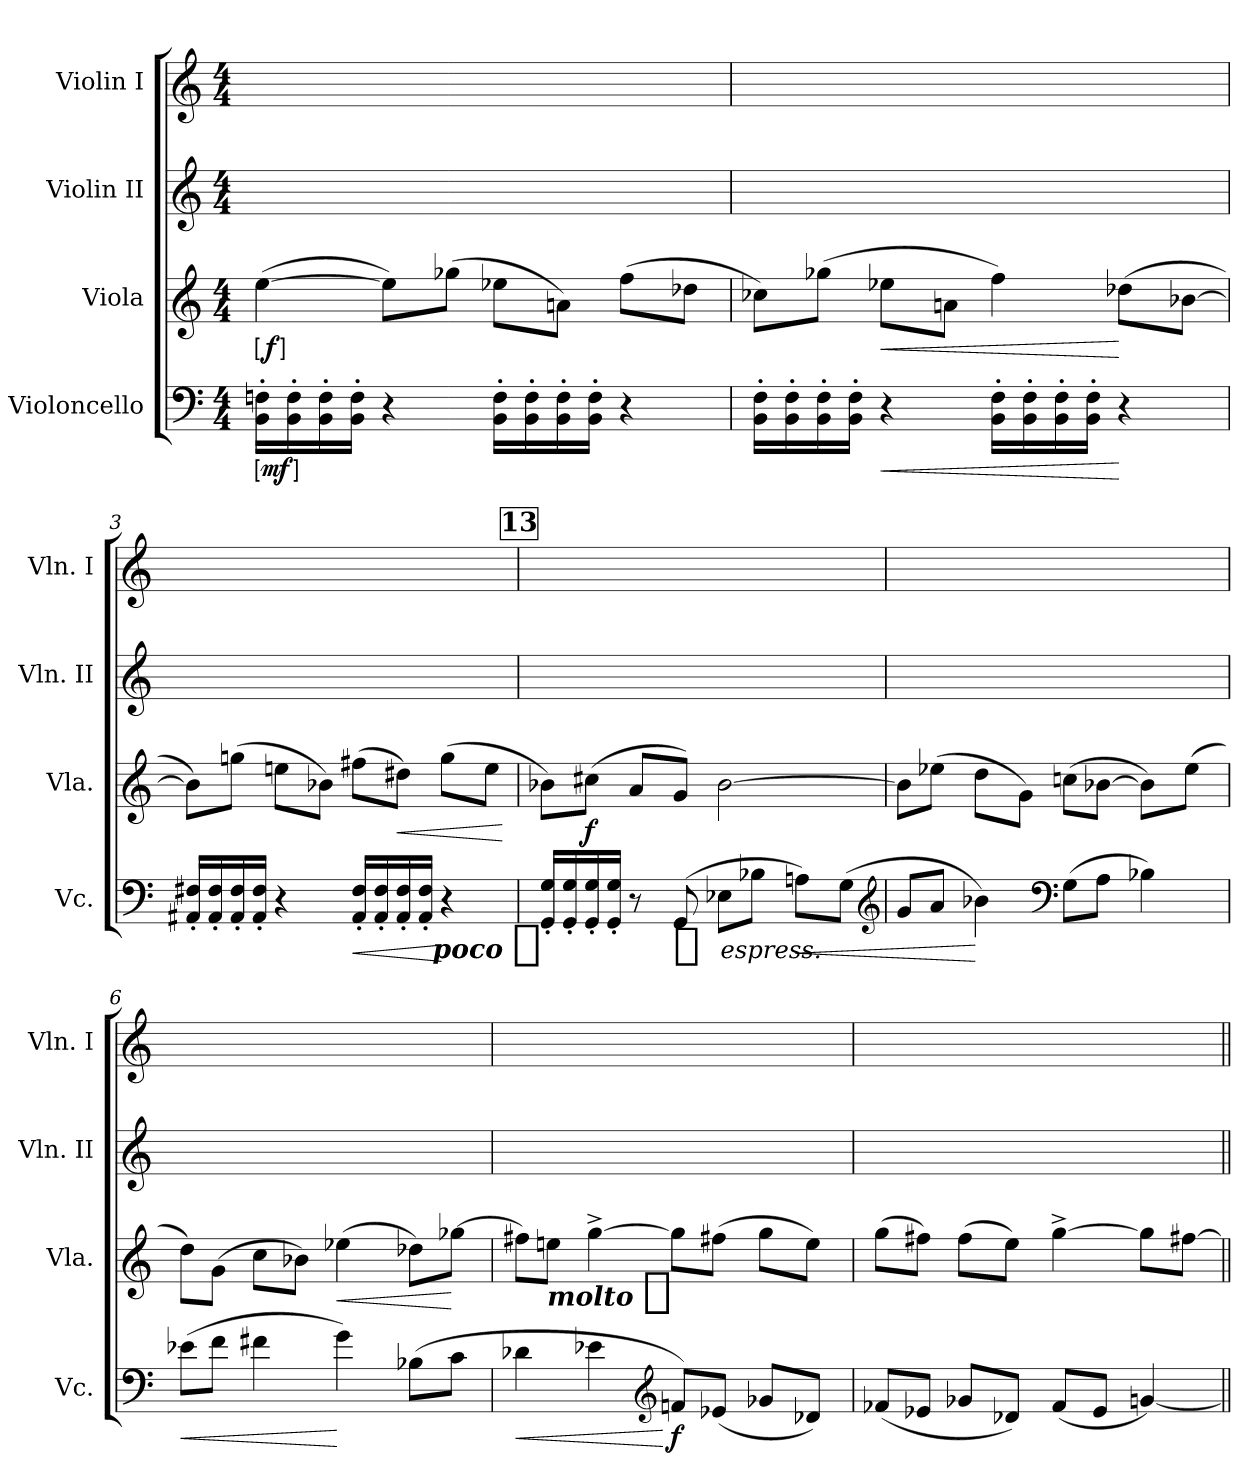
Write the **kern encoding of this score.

**kern	**dynam	**kern	**dynam	**kern	**kern
*part4	*part4	*part3	*part3	*part2	*part1
*staff4	*staff4	*staff3	*staff3	*staff2	*staff1
*I"Violoncello	*	*I"Viola	*	*I"Violin II	*I"Violin I
*I'Vc.	*	*I'Vla.	*	*I'Vln. II	*I'Vln. I
*clefF4	*	*clefG2	*	*clefG2	*clefG2
*k[]	*	*k[]	*	*k[]	*k[]
*C:	*	*C:	*	*C:	*C:
*M4/4	*	*M4/4	*	*M4/4	*M4/4
=1	=1	=1	=1	=1	=1
!	!LO:DY:ed=brack	!	!LO:DY:ed=brack	!	!
16BB' 16Fn'LL	mf	([4ee	f	8ryy	4ryy
16BB' 16F'	.	.	.	.	.
16BB' 16F'	.	.	.	16ryy	.
16BB' 16F'JJ	.	.	.	16ryy	.
4r	.	8eeL])	.	16ryy	4.ryy
.	.	.	.	16ryy	.
.	.	(8gg-XJ	.	8ryy	.
16BB' 16F'LL	.	8ee-XL	.	8ryy	.
16BB' 16F'	.	.	.	.	.
16BB' 16F'	.	8anJ)	.	16ryy	8ryy
16BB' 16F'JJ	.	.	.	16ryy	.
4r	.	(8ffL	.	16ryy	4ryy
.	.	.	.	16ryy	.
.	.	8dd-XJ	.	8ryy	.
=2	=2	=2	=2	=2	=2
16BB' 16F'LL	.	8cc-XL)	.	8ryy	4.ryy
16BB' 16F'	.	.	.	.	.
16BB' 16F'	.	(8gg-XJ	.	16ryy	.
16BB' 16F'JJ	.	.	.	16ryy	.
!	!LO:HP:b	!	!LO:HP:b	!	!
4r	<	8ee-XL	<	16ryy	.
.	.	.	.	16ryy	.
.	.	8anJ	.	8ryy	8ryy
16BB' 16F'LL	.	4ff)	.	8ryy	4ryy
16BB' 16F'	.	.	.	.	.
16BB' 16F'	.	.	.	16ryy	.
16BB' 16F'JJ	.	.	.	16ryy	.
4r	[	(8dd-XL	[	16ryy	8ryy
.	.	.	.	16ryy	.
.	.	[8b-XJ	.	8ryy	8ryy
=3	=3	=3	=3	=3	=3
16AA#X' 16F#X'LL	.	8b-L])	.	8ryy	4.ryy
16AA#' 16F#'	.	.	.	.	.
16AA#' 16F#'	.	(8ggnJ	.	16ryy	.
16AA#' 16F#'JJ	.	.	.	16ryy	.
4r	.	8eenL	.	16ryy	.
.	.	.	.	16ryy	.
.	.	8b-XJ)	.	8ryy	8ryy
!	!LO:HP:b	!	!	!	!
16AA#' 16F#'LL	<	(8ff#XL	.	8ryy	4ryy
16AA#' 16F#'	.	.	.	.	.
!	!	!	!LO:HP:b	!	!
16AA#' 16F#'	.	8dd#XJ)	<	16ryy	.
16AA#' 16F#'JJ	.	.	.	16ryy	.
4r	[	(8ggL	.	16ryy	8ryy
.	.	.	.	16ryy	.
.	.	8eeJ	.	8ryy	8ryy
.	.	.	[	.	.
!!LO:REH:place=s1:t=13
=4	=4	=4	=4	=4	=4
!	!LO:DY:rj:t=poco %s	!	!	!	!
16GG' 16G'LL	f	8b-XL)	.	8ryy	8ryy
16GG' 16G'	.	.	.	.	.
16GG' 16G'	.	(8cc#XJ	f	16ryy	8ryy
16GG' 16G'JJ	.	.	.	16ryy	.
8r	.	8aL	.	16ryy	4ryy
.	.	.	.	16ryy	.
!	!LO:DY:t=%s espress.	!	!	!	!
(8GG	f	8gJ)	.	16ryy	.
.	.	.	.	16ryy	.
8E-XL	.	[2b-	.	8ryy	8ryy
8B-XJ	.	.	.	16ryy	8ryy
.	.	.	.	16ryy	.
!	!LO:HP:b	!	!	!	!
8AnL)	<	.	.	16ryy	8ryy
.	.	.	.	16ryy	.
(8GJ	.	.	.	16ryy	8ryy
.	.	.	.	16ryy	.
*clefG2	*	*	*	*	*
=5	=5	=5	=5	=5	=5
8gL	.	8b-L]	.	8ryy	8ryy
8aJ	.	(8ee-XJ	.	16ryy	8ryy
.	.	.	.	16ryy	.
4b-X)	[	8ddL	.	16ryy	8ryy
.	.	.	.	16ryy	.
.	.	8gJ)	.	16ryy	8ryy
.	.	.	.	16ryy	.
*clefF4	*	*	*	*	*
(8GL	.	(8ccnL	.	8ryy	8ryy
8AJ	.	[8b-XJ	.	16ryy	8ryy
.	.	.	.	16ryy	.
4B-X)	.	8b-L])	.	16ryy	8ryy
.	.	.	.	16ryy	.
.	.	(8ee-J	.	16ryy	8ryy
.	.	.	.	16ryy	.
=6	=6	=6	=6	=6	=6
!	!LO:HP:b	!	!	!	!
(8e-XL	<	8ddL)	.	8ryy	8ryy
8fJ	.	(8gJ	.	16ryy	8ryy
.	.	.	.	16ryy	.
4f#X	.	8ccL	.	16ryy	8ryy
.	.	.	.	16ryy	.
.	.	8b-XJ)	.	16ryy	8ryy
.	.	.	.	16ryy	.
!	!	!	!LO:HP:b	!	!
4g)	[	(4ee-X	<	8ryy	8ryy
.	.	.	.	16ryy	8ryy
.	.	.	.	16ryy	.
(8B-XL	.	8dd-XL)	.	16ryy	8ryy
.	.	.	.	16ryy	.
8cJ	.	[8gg-XJ	[	16ryy	8ryy
.	.	.	.	16ryy	.
=7	=7	=7	=7	=7	=7
!	!LO:HP:b	!	!	!	!
4d-X	<	8ff#XL]	.	8ryy	8ryy
.	.	8eenJ	.	16ryy	8ryy
.	.	.	.	16ryy	.
4e-X	.	[4gg^	.	16ryy	8ryy
.	.	.	.	16ryy	.
.	.	.	.	16ryy	8ryy
.	.	.	.	16ryy	.
*clefG2	*	*	*	*	*
!	!	!	!LO:DY:rj:t=molto %s	!	!
8fnL)	[ f	8ggL]	f	8ryy	12ryy
.	.	.	.	.	12ryy
(8e-XJ	.	(8ff#XJ	.	16ryy	.
.	.	.	.	.	12ryy
.	.	.	.	16ryy	.
8g-XL	.	8ggL	.	16ryy	12ryy
.	.	.	.	16ryy	.
.	.	.	.	.	12ryy
8d-XJ)	.	8eeJ)	.	16ryy	.
.	.	.	.	.	12ryy
.	.	.	.	16ryy	.
=8	=8	=8	=8	=8	=8
(8f-XL	.	(8ggL	.	8ryy	16ryy
.	.	.	.	.	16ryy
8e-XJ	.	8ff#XJ)	.	16ryy	16ryy
.	.	.	.	16ryy	16ryy
8g-XL	.	(8ff#L	.	16ryy	12ryy
.	.	.	.	16ryy	.
.	.	.	.	.	12ryy
8d-XJ)	.	8eeJ)	.	16ryy	.
.	.	.	.	.	12ryy
.	.	.	.	16ryy	.
(8f-L	.	[4gg^	.	8ryy	12ryy
.	.	.	.	.	12ryy
8e-J	.	.	.	16ryy	.
.	.	.	.	.	12ryy
.	.	.	.	16ryy	.
[4gn)	.	8ggL]	.	16ryy	16ryy
.	.	.	.	16ryy	16ryy
.	.	[8ff#XJ	.	16ryy	16ryy
.	.	.	.	16ryy	16ryy
=||	=||	=||	=||	=||	=||
*-	*-	*-	*-	*-	*-
